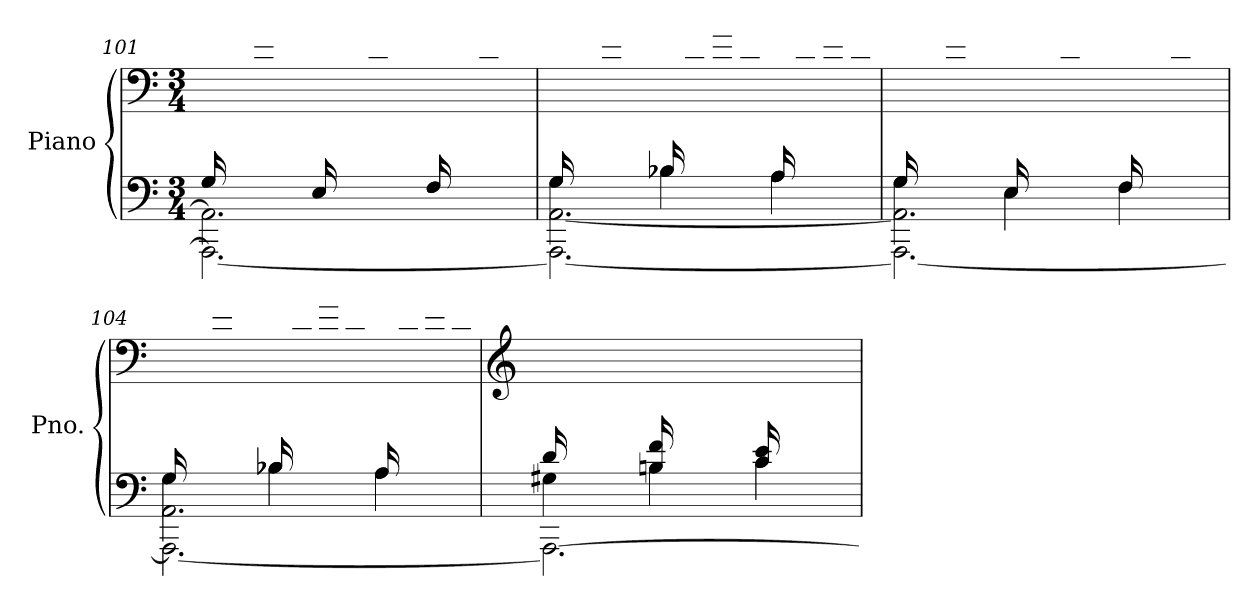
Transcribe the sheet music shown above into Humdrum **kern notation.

**kern	**kern
*part1	*part1
*staff2	*staff1
*I"Piano	*
*I'Pno.	*
!!LO:LB:g=z
*clefF4	*clefF4
*k[]	*k[]
*M3/4	*M3/4
=101	=101
*^	*
*	*^	*
*	*	*^	*
(16G/LL	2.AA\]	4G/	2.AAA\_	16ryy
8.ryy	.	.	.	16B-X\
.	.	.	.	16e\
.	.	.	.	16B-\JJ
16E/LL	.	4E/	.	16ryy
8.ryy	.	.	.	16G\
.	.	.	.	16c#X\
.	.	.	.	16G\JJ
16F/LL	.	4F/	.	16ryy
8.ryy	.	.	.	16A\
.	.	.	.	16d\
.	.	.	.	16A\JJ
=102	=102	=102	=102	=102
16G/LL	[2.AA\	4G\	2.AAA\_	16ryy
8.ryy	.	.	.	16B-X\
.	.	.	.	16e\
.	.	.	.	16B-\JJ
16B-/LL	.	4B-X\	.	16ryy
8.ryy	.	.	.	16d\
.	.	.	.	16g\
.	.	.	.	16d\JJ
16A/LL	.	4A\	.	16ryy
8.ryy	.	.	.	16cni\
.	.	.	.	16f\
.	.	.	.	16c\JJ)
=103	=103	=103	=103	=103
(16G/LL	2.AA\]	4G\	2.AAA\_	16ryy
8.ryy	.	.	.	16B-X\
.	.	.	.	16e\
.	.	.	.	16B-\JJ
16E/LL	.	4E\	.	16ryy
8.ryy	.	.	.	16G\
.	.	.	.	16c#X\
.	.	.	.	16G\JJ
16F/LL	.	4F\	.	16ryy
8.ryy	.	.	.	16A\
.	.	.	.	16d\
.	.	.	.	16A\JJ
!!LO:PB:g=z
=104	=104	=104	=104	=104
16G/LL	2.AA\	4G\	2.AAA\_	16ryy
8.ryy	.	.	.	16B-X\
.	.	.	.	16e\
.	.	.	.	16B-\JJ
16B-/LL	.	4B-X\	.	16ryy
8.ryy	.	.	.	16d\
.	.	.	.	16g\
.	.	.	.	16d\JJ
16A/LL	.	4A\	.	16ryy
8.ryy	.	.	.	16cni\
.	.	.	.	16f\
.	.	.	.	16c\JJ)
*v	*v	*v	*v	*
=105	=105
*	*clefG2
*^	*
*	*^	*
16d/LL	4G#X\	2.AAA\_	16ryy
8.ryy	.	.	16f\
.	.	.	16b\
.	.	.	16f\JJ
16Bn/ 16f/LL	4B\	.	16ryy
8.ryy	.	.	16a-X\
.	.	.	16dd\
.	.	.	16a-\JJ
16c/ 16e/LL	4c\	.	16ryy
8.ryy	.	.	16g\
.	.	.	16cc\
.	.	.	16g\JJ
*v	*v	*v	*
=	=
*-	*-
